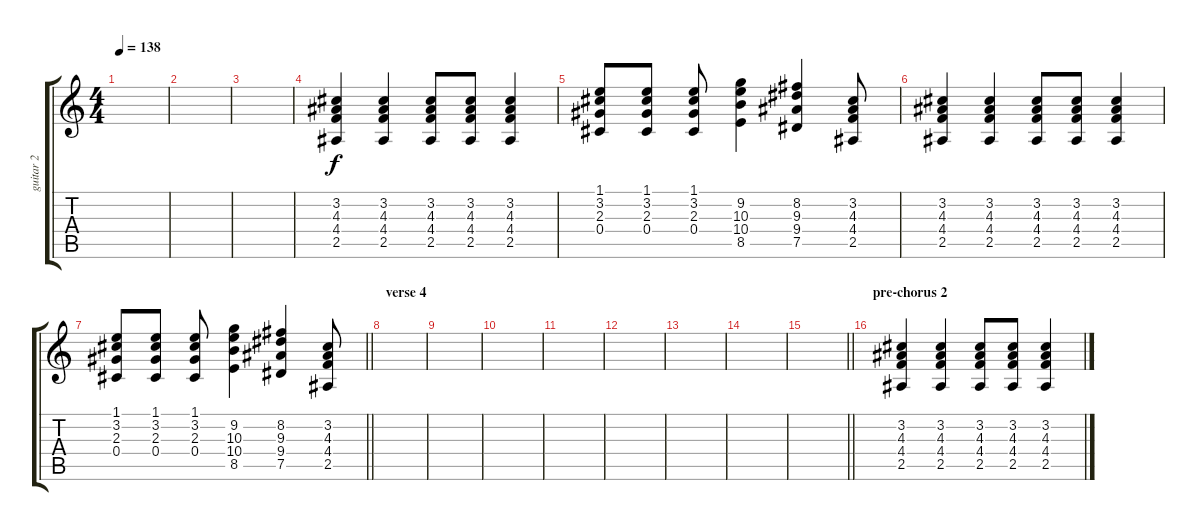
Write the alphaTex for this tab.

\track ("guitar 2" "guitar 2") {instrument overdrivenguitar}
\staff {score tabs}
\tuning (Eb4 Bb3 Gb3 Db3 Ab2 Eb2) {hide}
\ts (4 4)
\tempo 138
\clef g2
\ks c
|
|
|
(3.2 4.3 4.4 2.5).4 (3.2 4.3 4.4 2.5).4 (3.2 4.3 4.4 2.5).8 (3.2 4.3 4.4 2.5).8 (3.2 4.3 4.4 2.5).4 |
(1.1 3.2 2.3 0.4).8 (1.1 3.2 2.3 0.4).8 (1.1 3.2 2.3 0.4).8 (9.2 10.3 10.4 8.5).4 (8.2 9.3 9.4 7.5).4 (3.2 4.3 4.4 2.5).8 |
(3.2 4.3 4.4 2.5).4 (3.2 4.3 4.4 2.5).4 (3.2 4.3 4.4 2.5).8 (3.2 4.3 4.4 2.5).8 (3.2 4.3 4.4 2.5).4 |
\barLineRight lightlight
(1.1 3.2 2.3 0.4).8 (1.1 3.2 2.3 0.4).8 (1.1 3.2 2.3 0.4).8 (9.2 10.3 10.4 8.5).4 (8.2 9.3 9.4 7.5).4 (3.2 4.3 4.4 2.5).8 |
\section ("" "verse 4")
|
|
|
|
|
|
|
\barLineRight lightlight
|
\section ("" "pre-chorus 2")
(3.2 4.3 4.4 2.5).4 (3.2 4.3 4.4 2.5).4 (3.2 4.3 4.4 2.5).8 (3.2 4.3 4.4 2.5).8 (3.2 4.3 4.4 2.5).4
